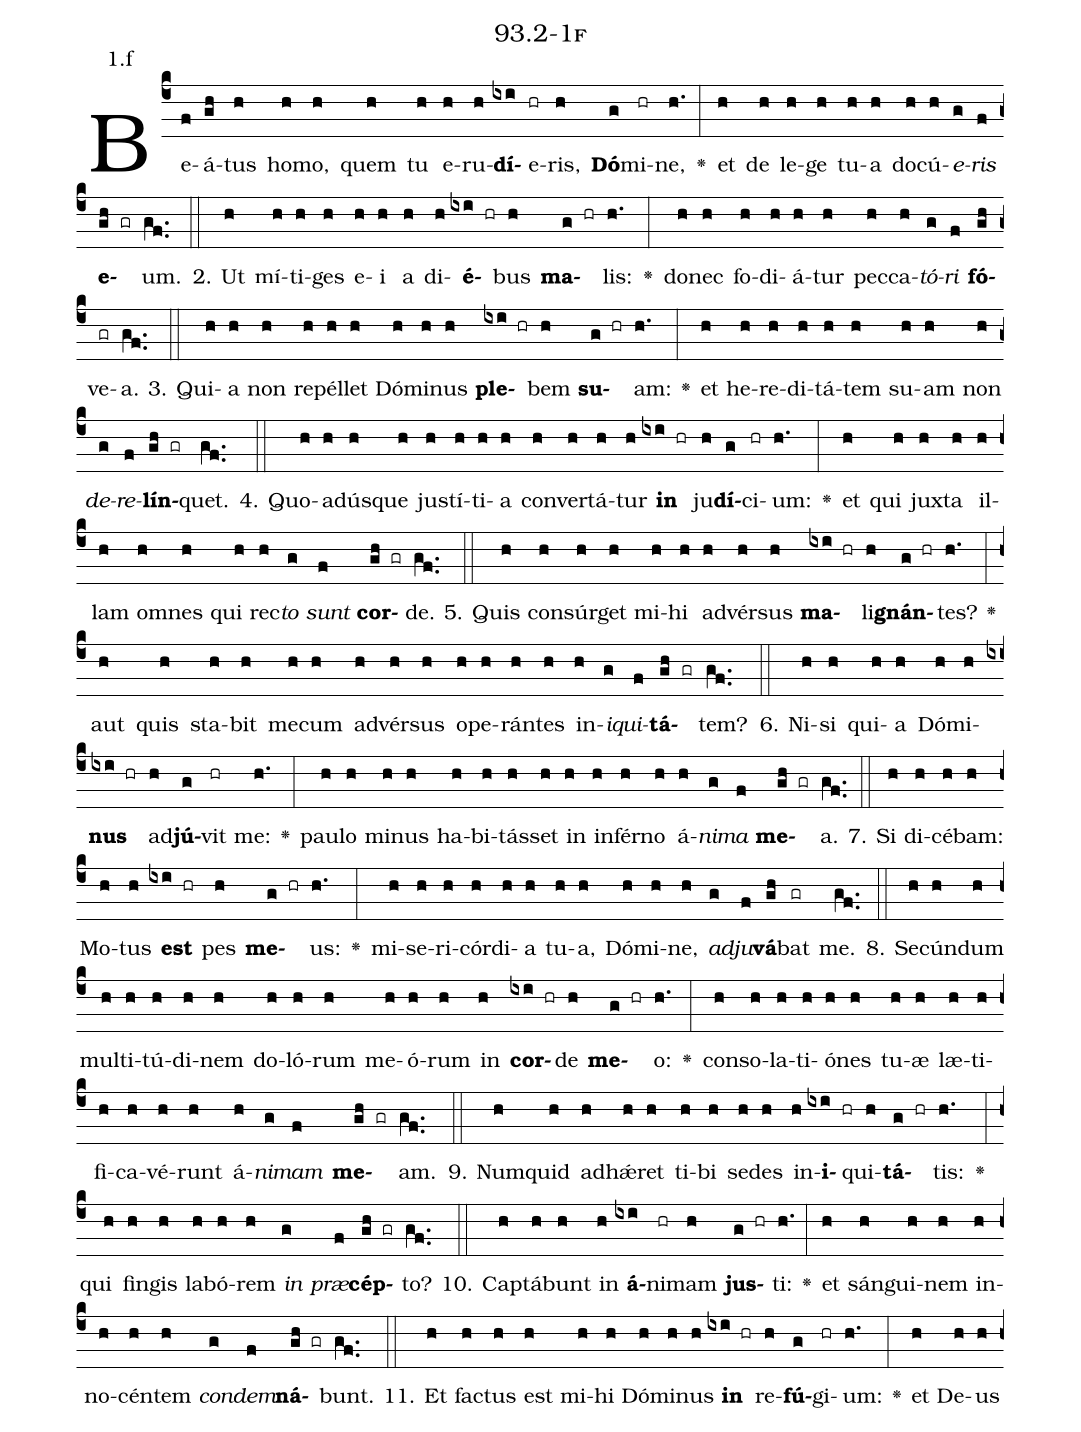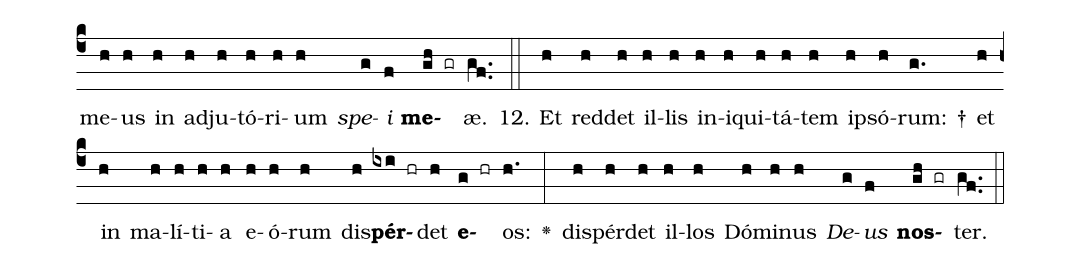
name: 93.2-1f;
annotation: 1.f;
%%
(c4)Be(f)á(gh)tus(h) ho(h)mo,(h) quem(h) tu(h) e(h)ru(h)<b>dí</b>(ixi)e(hr)ris,(h) <b>Dó</b>(g)mi(hr)ne,(h.) <v>\greheightstar</v>(:) et(h) de(h) le(h)ge(h) tu(h)a(h) do(h)cú(h)<i>e</i>(g)<i>ris</i>(f) <b>e</b>(gh gr)um.(gf..) (::)
2. Ut(h) mí(h)ti(h)ges(h) e(h)i(h) a(h) di(h)<b>é</b>(ixi hr)bus(h) <b>ma</b>(g hr)lis:(h.) <v>\greheightstar</v>(:) do(h)nec(h) fo(h)di(h)á(h)tur(h) pec(h)ca(h)<i>tó</i>(g)<i>ri</i>(f) <b>fó</b>(gh)ve(gr)a.(gf..) (::)
3. Qui(h)a(h) non(h) re(h)pél(h)let(h) Dó(h)mi(h)nus(h) <b>ple</b>(ixi hr)bem(h) <b>su</b>(g hr)am:(h.) <v>\greheightstar</v>(:) et(h) he(h)re(h)di(h)tá(h)tem(h) su(h)am(h) non(h) <i>de</i>(g)<i>re</i>(f)<b>lín</b>(gh gr)quet.(gf..) (::)
4. Quo(h)ad(h)ús(h)que(h) jus(h)tí(h)ti(h)a(h) con(h)ver(h)tá(h)tur(h) <b>in</b>(ixi hr) ju(h)<b>dí</b>(g)ci(hr)um:(h.) <v>\greheightstar</v>(:) et(h) qui(h) jux(h)ta(h) il(h)lam(h) om(h)nes(h) qui(h) rec(h)<i>to</i>(g) <i>sunt</i>(f) <b>cor</b>(gh gr)de.(gf..) (::)
5. Quis(h) con(h)súr(h)get(h) mi(h)hi(h) ad(h)vér(h)sus(h) <b>ma</b>(ixi hr)li(h)<b>gnán</b>(g hr)tes?(h.) <v>\greheightstar</v>(:) aut(h) quis(h) sta(h)bit(h) me(h)cum(h) ad(h)vér(h)sus(h) o(h)pe(h)rán(h)tes(h) in(h)<i>i</i>(g)<i>qui</i>(f)<b>tá</b>(gh gr)tem?(gf..) (::)
6. Ni(h)si(h) qui(h)a(h) Dó(h)mi(h)<b>nus</b>(ixi hr) ad(h)<b>jú</b>(g)vit(hr) me:(h.) <v>\greheightstar</v>(:) pau(h)lo(h) mi(h)nus(h) ha(h)bi(h)tás(h)set(h) in(h) in(h)fér(h)no(h) á(h)<i>ni</i>(g)<i>ma</i>(f) <b>me</b>(gh gr)a.(gf..) (::)
7. Si(h) di(h)cé(h)bam:(h) Mo(h)tus(h) <b>est</b>(ixi hr) pes(h) <b>me</b>(g hr)us:(h.) <v>\greheightstar</v>(:) mi(h)se(h)ri(h)cór(h)di(h)a(h) tu(h)a,(h) Dó(h)mi(h)ne,(h) <i>ad</i>(g)<i>ju</i>(f)<b>vá</b>(gh)bat(gr) me.(gf..) (::)
8. Se(h)cún(h)dum(h) mul(h)ti(h)tú(h)di(h)nem(h) do(h)ló(h)rum(h) me(h)ó(h)rum(h) in(h) <b>cor</b>(ixi hr)de(h) <b>me</b>(g hr)o:(h.) <v>\greheightstar</v>(:) con(h)so(h)la(h)ti(h)ó(h)nes(h) tu(h)æ(h) læ(h)ti(h)fi(h)ca(h)vé(h)runt(h) á(h)<i>ni</i>(g)<i>mam</i>(f) <b>me</b>(gh gr)am.(gf..) (::)
9. Num(h)quid(h) ad(h)hǽ(h)ret(h) ti(h)bi(h) se(h)des(h) in(h)<b>i</b>(ixi hr)qui(h)<b>tá</b>(g hr)tis:(h.) <v>\greheightstar</v>(:) qui(h) fin(h)gis(h) la(h)bó(h)rem(h) <i>in</i>(g) <i>præ</i>(f)<b>cép</b>(gh gr)to?(gf..) (::)
10. Cap(h)tá(h)bunt(h) in(h) <b>á</b>(ixi)ni(hr)mam(h) <b>jus</b>(g hr)ti:(h.) <v>\greheightstar</v>(:) et(h) sán(h)gui(h)nem(h) in(h)no(h)cén(h)tem(h) <i>con</i>(g)<i>dem</i>(f)<b>ná</b>(gh gr)bunt.(gf..) (::)
11. Et(h) fac(h)tus(h) est(h) mi(h)hi(h) Dó(h)mi(h)nus(h) <b>in</b>(ixi hr) re(h)<b>fú</b>(g)gi(hr)um:(h.) <v>\greheightstar</v>(:) et(h) De(h)us(h) me(h)us(h) in(h) ad(h)ju(h)tó(h)ri(h)um(h) <i>spe</i>(g)<i>i</i>(f) <b>me</b>(gh gr)æ.(gf..) (::)
12. Et(h) red(h)det(h) il(h)lis(h) in(h)i(h)qui(h)tá(h)tem(h) ip(h)só(h)rum: †(g.) et(h) in(h) ma(h)lí(h)ti(h)a(h) e(h)ó(h)rum(h) dis(h)<b>pér</b>(ixi hr)det(h) <b>e</b>(g hr)os:(h.) <v>\greheightstar</v>(:) dis(h)pér(h)det(h) il(h)los(h) Dó(h)mi(h)nus(h) <i>De</i>(g)<i>us</i>(f) <b>nos</b>(gh gr)ter.(gf..) (::)
